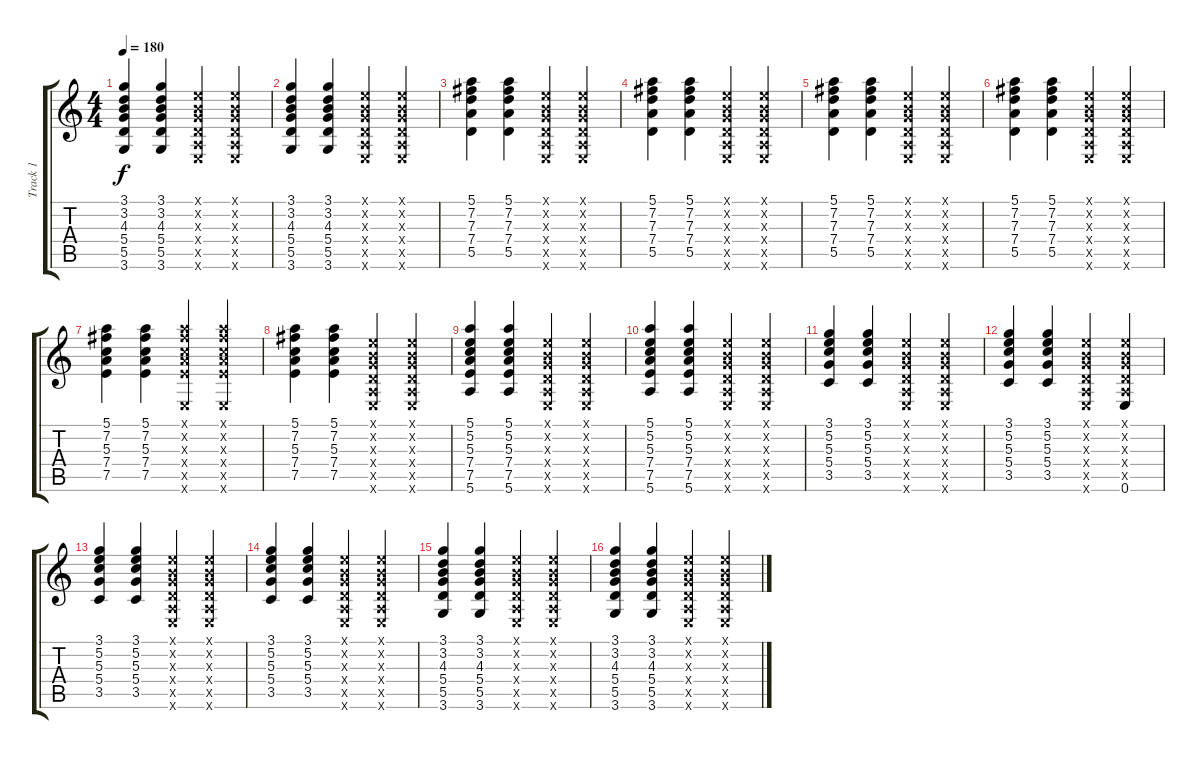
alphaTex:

\track ("Track 1" "Track 1") {instrument electricguitarjazz}
\staff {score tabs}
\tuning (E4 B3 G3 D3 A2 E2) {hide}
\ts (4 4)
\tempo 180
\clef g2
\ks c
(3.1 3.2 4.3 5.4 5.5 3.6).4{dy f} (3.1 3.2 4.3 5.4 5.5 3.6).4 (0.1{x} 0.2{x} 0.3{x} 0.4{x} 0.5{x} 0.6{x}).4 (0.1{x} 0.2{x} 0.3{x} 0.4{x} 0.5{x} 0.6{x}).4 |
(3.1 3.2 4.3 5.4 5.5 3.6).4 (3.1 3.2 4.3 5.4 5.5 3.6).4 (0.1{x} 0.2{x} 0.3{x} 0.4{x} 0.5{x} 0.6{x}).4 (0.1{x} 0.2{x} 0.3{x} 0.4{x} 0.5{x} 0.6{x}).4 |
(5.1 7.2 7.3 7.4 5.5).4 (5.1 7.2 7.3 7.4 5.5).4 (0.1{x} 0.2{x} 0.3{x} 0.4{x} 0.5{x} 0.6{x}).4 (0.1{x} 0.2{x} 0.3{x} 0.4{x} 0.5{x} 0.6{x}).4 |
(5.1 7.2 7.3 7.4 5.5).4 (5.1 7.2 7.3 7.4 5.5).4 (0.1{x} 0.2{x} 0.3{x} 0.4{x} 0.5{x} 0.6{x}).4 (0.1{x} 0.2{x} 0.3{x} 0.4{x} 0.5{x} 0.6{x}).4 |
(5.1 7.2 7.3 7.4 5.5).4 (5.1 7.2 7.3 7.4 5.5).4 (0.1{x} 0.2{x} 0.3{x} 0.4{x} 0.5{x} 0.6{x}).4 (0.1{x} 0.2{x} 0.3{x} 0.4{x} 0.5{x} 0.6{x}).4 |
(5.1 7.2 7.3 7.4 5.5).4 (5.1 7.2 7.3 7.4 5.5).4 (0.1{x} 0.2{x} 0.3{x} 0.4{x} 0.5{x} 0.6{x}).4 (0.1{x} 0.2{x} 0.3{x} 0.4{x} 0.5{x} 0.6{x}).4 |
(5.1 7.2 5.3 7.4 7.5).4 (5.1 7.2 5.3 7.4 7.5).4 (5.1{x} 7.2{x} 5.3{x} 7.4{x} 7.5{x} 0.6{x}).4 (5.1{x} 7.2{x} 5.3{x} 7.4{x} 7.5{x} 0.6{x}).4 |
(5.1 7.2 5.3 7.4 7.5).4 (5.1 7.2 5.3 7.4 7.5).4 (0.1{x} 0.2{x} 0.3{x} 0.4{x} 0.5{x} 0.6{x}).4 (0.1{x} 0.2{x} 0.3{x} 0.4{x} 0.5{x} 0.6{x}).4 |
(5.1 5.2 5.3 7.4 7.5 5.6).4 (5.1 5.2 5.3 7.4 7.5 5.6).4 (0.1{x} 0.2{x} 0.3{x} 0.4{x} 0.5{x} 0.6{x}).4 (0.1{x} 0.2{x} 0.3{x} 0.4{x} 0.5{x} 0.6{x}).4 |
(5.1 5.2 5.3 7.4 7.5 5.6).4 (5.1 5.2 5.3 7.4 7.5 5.6).4 (0.1{x} 0.2{x} 0.3{x} 0.4{x} 0.5{x} 0.6{x}).4 (0.1{x} 0.2{x} 0.3{x} 0.4{x} 0.5{x} 0.6{x}).4 |
(3.1 5.2 5.3 5.4 3.5).4 (3.1 5.2 5.3 5.4 3.5).4 (0.1{x} 0.2{x} 0.3{x} 0.4{x} 0.5{x} 0.6{x}).4 (0.1{x} 0.2{x} 0.3{x} 0.4{x} 0.5{x} 0.6{x}).4 |
(3.1 5.2 5.3 5.4 3.5).4 (3.1 5.2 5.3 5.4 3.5).4 (0.1{x} 0.2{x} 0.3{x} 0.4{x} 0.5{x} 0.6{x}).4 (0.1{x} 0.2{x} 0.3{x} 0.4{x} 0.5{x} 0.6).4 |
(3.1 5.2 5.3 5.4 3.5).4 (3.1 5.2 5.3 5.4 3.5).4 (0.1{x} 0.2{x} 0.3{x} 0.4{x} 0.5{x} 0.6{x}).4 (0.1{x} 0.2{x} 0.3{x} 0.4{x} 0.5{x} 0.6{x}).4 |
(3.1 5.2 5.3 5.4 3.5).4 (3.1 5.2 5.3 5.4 3.5).4 (0.1{x} 0.2{x} 0.3{x} 0.4{x} 0.5{x} 0.6{x}).4 (0.1{x} 0.2{x} 0.3{x} 0.4{x} 0.5{x} 0.6{x}).4 |
(3.1 3.2 4.3 5.4 5.5 3.6).4 (3.1 3.2 4.3 5.4 5.5 3.6).4 (0.1{x} 0.2{x} 0.3{x} 0.4{x} 0.5{x} 0.6{x}).4 (0.1{x} 0.2{x} 0.3{x} 0.4{x} 0.5{x} 0.6{x}).4 |
(3.1 3.2 4.3 5.4 5.5 3.6).4 (3.1 3.2 4.3 5.4 5.5 3.6).4 (0.1{x} 0.2{x} 0.3{x} 0.4{x} 0.5{x} 0.6{x}).4 (0.1{x} 0.2{x} 0.3{x} 0.4{x} 0.5{x} 0.6{x}).4
